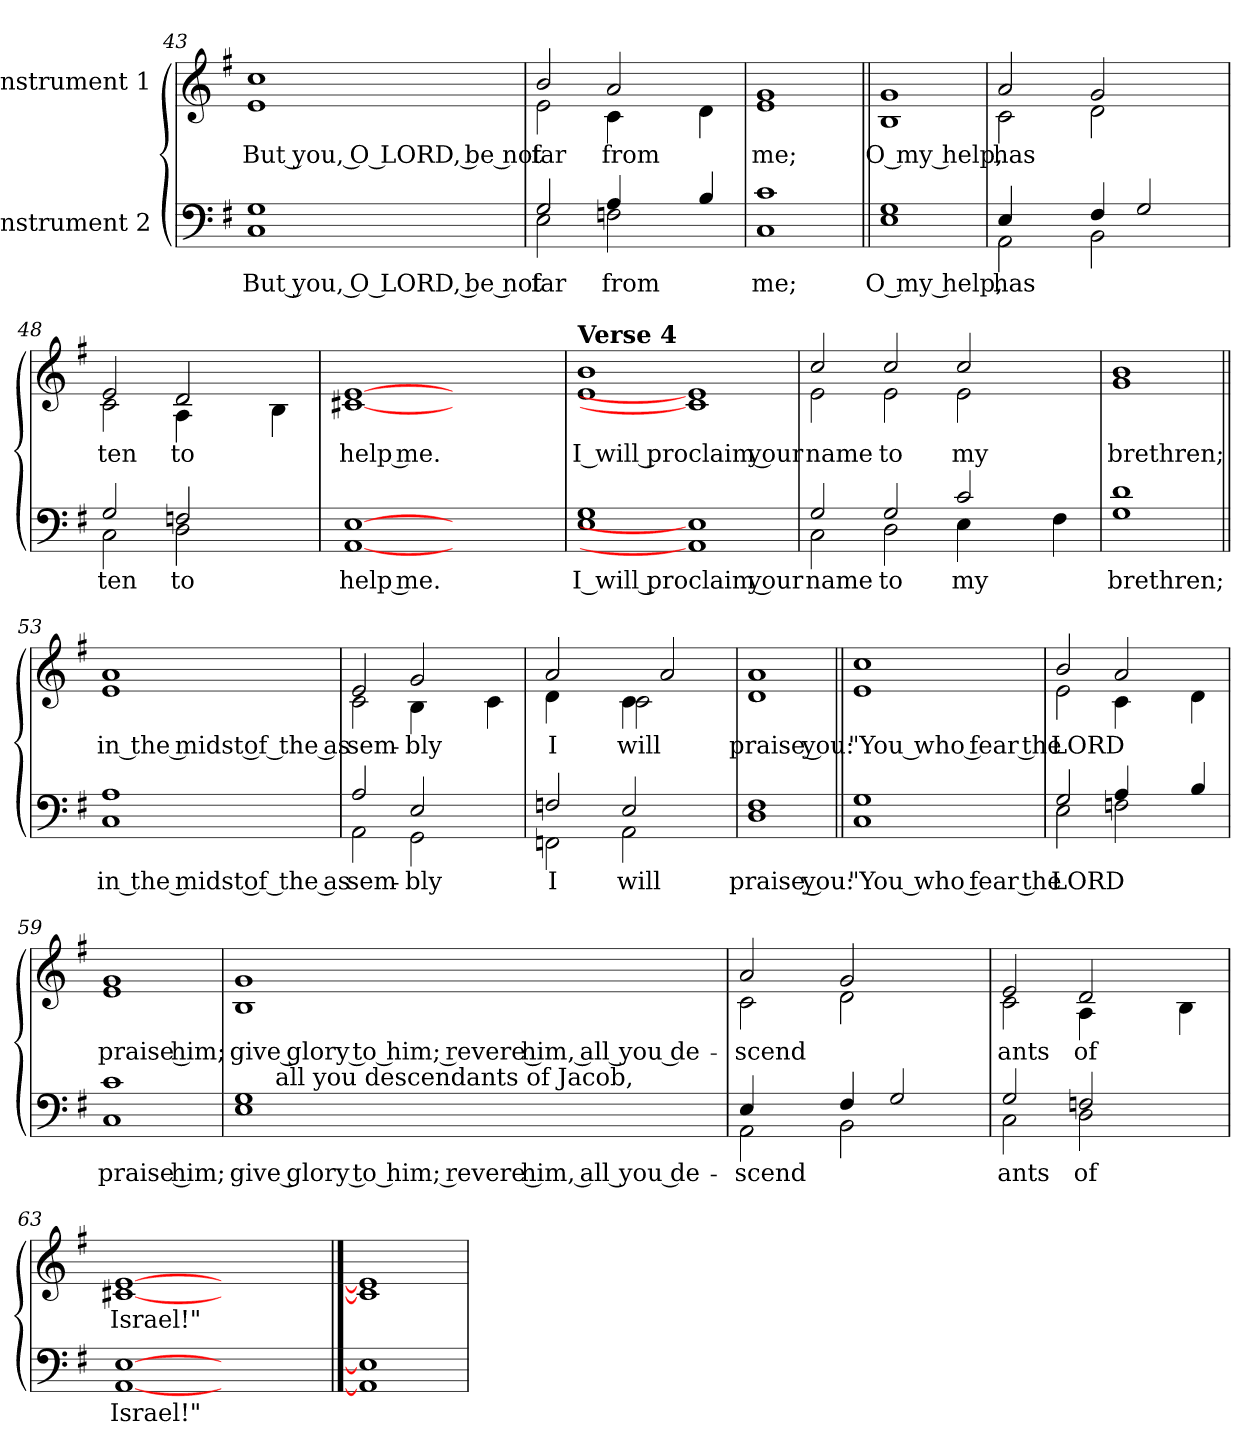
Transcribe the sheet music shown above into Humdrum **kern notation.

**kern	**text	**kern	**text
*part2	*part2	*part1	*part1
*staff2	*staff2	*staff1	*staff1
*I"Instrument 2	*	*I"Instrument 1	*
!!LO:LB:g=z
*clefF4	*	*clefG2	*
*k[f#]	*	*k[f#]	*
*G:	*	*G:	*
=43	=43	=43	=43
!	!LO:LY:a:cj	!	!LO:LY:b:cj
1G 1C	But you, O LORD, be not	1cc 1e	But you, O LORD, be not
=44	=44	=44	=44
*^	*	*	*
!	!	!LO:LY:a:cj	!	!LO:LY:b:cj
*	*	*	*^	*
2G/	2E\	far	2b/	2e\	far
!	!	!LO:LY:a:cj	!	!	!LO:LY:b:cj
2Fn\	4A/	from	2a/	4c\	from
.	2ryy	.	.	2ryy	.
!	!	!LO:LY:a:cj	!	!	!LO:LY:b:cj
4B/	.	.	4d\	.	.
*v	*v	*	*	*	*
*	*	*v	*v	*
=45	=45	=45	=45
!	!LO:LY:a:cj	!	!LO:LY:b:cj
1c 1C	me;	1g 1e	me;
=46||	=46||	=46||	=46||
!	!LO:LY:a:cj	!	!LO:LY:b:cj
1G 1E	O my help,	1g 1B	O my help,
=47	=47	=47	=47
*^	*	*	*
!	!	!LO:LY:a:cj	!	!LO:LY:b:cj
*	*	*	*^	*
2AA\	4E/	has-	2a/	2c\	has-
.	4ryy	.	.	.	.
!	!	!LO:LY:a:cj	!	!	!
!	!	!LO:LY:a:cj	!	!	!LO:LY:b:cj
4F#/	2BB\	--	2g/	2d\	--
2G/	.	.	.	.	.
.	4ryy	.	4ryy	4ryy	.
=48	=48	=48	=48	=48	=48
!	!	!LO:LY:a:cj	!	!	!LO:LY:b:cj
2G/	2C\	-ten	2e/	2c\	-ten
!	!	!LO:LY:a:cj	!	!	!LO:LY:b:cj
2Fn/	2D\	to	2d/	4A\	to
.	.	.	.	2ryy	.
!	!	!	!	!	!LO:LY:b:cj
4ryy	4ryy	.	4B\	.	.
*	*	*	*v	*v	*
=49	=49	=49	=49	=49
!	!	!LO:LY:a:cj	!	!LO:LY:b:cj
*v	*v	*	*	*
[1E [1AA	help me.	[1e [1c#X	help me.
1ryy	.	1ryy	.
!!LO:LB:g=z
=50!	=50!	=50!	=50!
!	!	!LO:TX:a:B:t=Verse 4	!
!	!LO:LY:a:cj	!	!LO:LY:b:cj
1G 1E	I will proclaim your	1b 1e	I will proclaim your
1E] 1AA]	.	1e] 1c#]	.
=51	=51	=51	=51
*^	*	*	*
!	!	!LO:LY:a:cj	!	!LO:LY:b:cj
*	*	*	*^	*
2G/	2C\	name	2cc/	2e\	name
!	!	!LO:LY:a:cj	!	!	!LO:LY:b:cj
2G/	2D\	to	2cc/	2e\	to
!	!	!LO:LY:a:cj	!	!	!LO:LY:b:cj
2c/	4E\	my	2cc/	2e\	my
.	2ryy	.	.	.	.
!	!	!LO:LY:a:cj	!	!	!
4F#\	.	.	4ryy	4ryy	.
*v	*v	*	*	*	*
=52	=52	=52	=52	=52
!	!LO:LY:a:cj	!	!	!LO:LY:b:cj
*	*	*v	*v	*
1d 1G	brethren;	1b 1g	brethren;
=53||	=53||	=53||	=53||
!	!LO:LY:a:cj	!	!LO:LY:b:cj
1A 1C	in the midst of the as-	1a 1e	in the midst of the as-
=54	=54	=54	=54
*^	*	*	*
!	!	!LO:LY:a:cj	!	!LO:LY:b:cj
*	*	*	*^	*
2A/	2AA\	-sem-	2e/	2c\	-sem-
!	!	!LO:LY:a:cj	!	!	!LO:LY:b:cj
2E/	2GG\	-bly	2g/	4B\	-bly
.	.	.	.	2ryy	.
!	!	!	!	!	!LO:LY:b:cj
4ryy	4ryy	.	4c\	.	.
!!LO:LB:g=z	!!
=55	=55	=55	=55	=55	=55
!	!	!LO:LY:a:cj	!	!	!LO:LY:b:cj
2Fn/	2FFn\	I	2a/	4d\	I
.	.	.	.	4ryy	.
!	!	!LO:LY:a:cj	!	!	!LO:LY:b:cj
!	!	!	!	!	!LO:LY:b:cj
2E/	2AA\	will	4c\	2c\	will
.	.	.	2a/	.	.
4ryy	4ryy	.	.	4ryy	.
=56	=56	=56	=56	=56	=56
!	!	!LO:LY:a:cj	!	!	!LO:LY:b:cj
*v	*v	*	*	*	*
*	*	*v	*v	*
1F# 1D	praise you:	1a 1d	praise you:
=57||	=57||	=57||	=57||
!	!LO:LY:a:cj	!	!LO:LY:b:cj
1G 1C	"You who fear the	1cc 1e	"You who fear the
=58	=58	=58	=58
*^	*	*	*
!	!	!LO:LY:a:cj	!	!LO:LY:b:cj
*	*	*	*^	*
2G/	2E\	LORD	2b/	2e\	LORD
!	!	!LO:LY:a:cj	!	!	!LO:LY:b:cj
2Fn\	4A/	.	2a/	4c\	.
.	2ryy	.	.	2ryy	.
!	!	!LO:LY:a:cj	!	!	!LO:LY:b:cj
4B/	.	.	4d\	.	.
*v	*v	*	*	*	*
*	*	*v	*v	*
=59	=59	=59	=59
!	!LO:LY:a:cj	!	!LO:LY:b:cj
1c 1C	praise him;	1e 1g	praise him;
!!LO:PB:g=z
=60	=60	=60	=60
!	!LO:LY:a:cj	!	!LO:LY:b:cj
*^	*	*	*
1G 1E	32ryy	give glory to him; revere him, all you de-	1g 1B	give glory to him; revere him, all you de-
!	!LO:TX:a:t=all&nbsp;you&nbsp;descendants&nbsp;of&nbsp;Jacob,	!	!	!
.	2ryy	.	.	.
.	4...ryy	.	.	.
=61	=61	=61	=61	=61
!	!	!LO:LY:a:cj	!	!LO:LY:b:cj
*	*	*	*^	*
2AA\	4E/	-scend-	2a/	2c\	-scend-
.	4ryy	.	.	.	.
!	!	!LO:LY:a:cj	!	!	!
!	!	!LO:LY:a:cj	!	!	!LO:LY:b:cj
4F#/	2BB\	--	2g/	2d\	--
2G/	.	.	.	.	.
.	4ryy	.	4ryy	4ryy	.
=62	=62	=62	=62	=62	=62
!	!	!LO:LY:a:cj	!	!	!LO:LY:b:cj
2G/	2C\	-ants	2e/	2c\	-ants
!	!	!LO:LY:a:cj	!	!	!LO:LY:b:cj
2Fn/	2D\	of	2d/	4A\	of
.	.	.	.	2ryy	.
!	!	!	!	!	!LO:LY:b:cj
4ryy	4ryy	.	4B\	.	.
*	*	*	*v	*v	*
=63	=63	=63	=63	=63
!	!	!LO:LY:a:cj	!	!LO:LY:b:cj
*v	*v	*	*	*
[1E [1AA	Israel!"	[1c#X [1e	Israel!"
1ryy	.	1ryy	.
==64	==64	==64	==64
1E] 1AA]	.	1c#] 1e]	.
=	=	=	=
*-	*-	*-	*-
